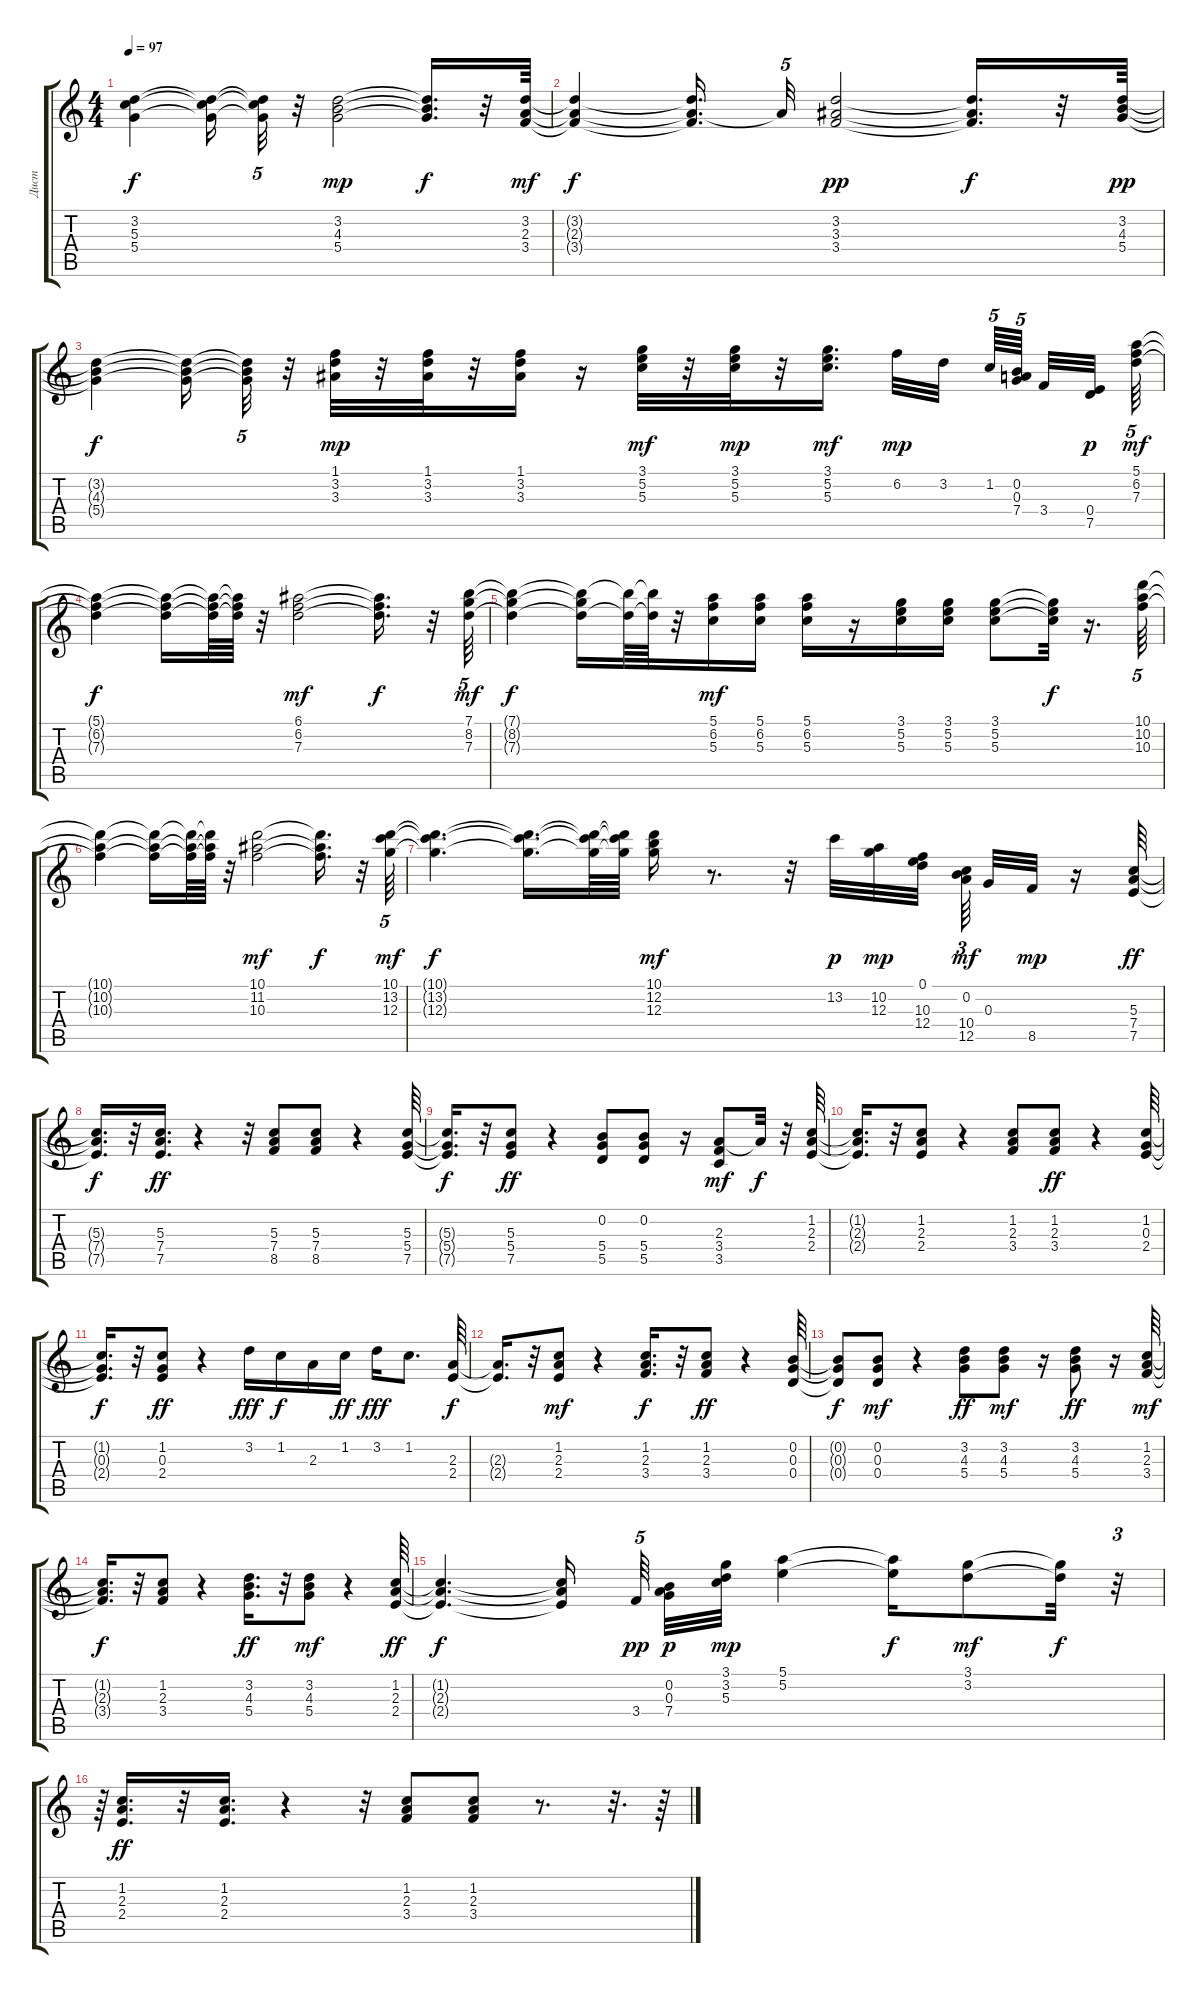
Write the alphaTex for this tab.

\track ("Дист" "Дист") {instrument distortionguitar}
\staff {score tabs}
\tuning (E4 B3 G3 D3 A2 E2) {hide}
\ts (4 4)
\tempo 97
\clef g2
\ks c
(3.2{t} 5.3{t} 5.4{t}).4{dy f} (3.2{t} 5.3{t} 5.4{t}).16 (3.2{t} 5.3{t} 5.4{t}).32{tu (5 4)} r.32 (3.2 4.3 5.4).2{dy mp} (3.2{t} 4.3{t} 5.4{t}).16{d dy f} r.32 (3.2 2.3 3.4).64{dy mf} |
(3.2{t} 2.3{t} 3.4{t}).4{dy f} (3.2{t} 2.3{t} 3.4{t}).16{d} 2.3{t}.32{tu (5 4)} (3.2 3.3 3.4).2{dy pp} (3.2{t} 3.3{t} 3.4{t}).16{d dy f} r.32 (3.2 4.3 5.4).64{dy pp} |
(3.2{t} 4.3{t} 5.4{t}).4{dy f} (3.2{t} 4.3{t} 5.4{t}).16 (3.2{t} 4.3{t} 5.4{t}).32{tu (5 4)} r.32 (1.1 3.2 3.3).32{dy mp} r.32 (1.1 3.2 3.3).32 r.32 (1.1 3.2 3.3).16 r.16 (3.1 5.2 5.3).32{dy mf} r.32 (3.1 5.2 5.3).32{dy mp} r.32 (3.1 5.2 5.3).16{d dy mf} 6.2.32{dy mp} 3.2.32{beam splitsecondary} 1.2.64{tu (5 4)} (0.2 0.3 7.4).64{tu (5 4) beam splitsecondary} 3.4.32 (0.4 7.5).32{dy p beam splitsecondary} (5.1 6.2 7.3).64{tu (5 4) dy mf} |
(5.1{t} 6.2{t} 7.3{t}).4{dy f} (5.1{t} 6.2{t} 7.3{t}).16 (5.1{t} 6.2{t} 7.3{t}).64 (5.1{t} 6.2{t} 7.3{t}).64 r.32 (6.1 6.2 7.3).2{dy mf} (6.1{t} 6.2{t} 7.3{t}).16{d dy f} r.32 (7.1 8.2 7.3).64{tu (5 4) dy mf} |
(7.1{t} 8.2{t} 7.3{t}).4{dy f} (7.1{t} 8.2{t} 7.3{t}).16 (7.1{t} 7.3{t}).64 (7.1{t} 7.3{t}).64 r.32 (5.1 6.2 5.3).16{dy mf} (5.1 6.2 5.3).16 (5.1 6.2 5.3).16 r.16 (3.1 5.2 5.3).16 (3.1 5.2 5.3).16 (3.1 5.2 5.3).8 (3.1{t} 5.2{t} 5.3{t}).32{dy f} r.16{d} (10.1 10.2 10.3).64{tu (5 4)} |
(10.1{t} 10.2{t} 10.3{t}).4 (10.1{t} 10.2{t} 10.3{t}).16 (10.1{t} 10.2{t} 10.3{t}).64 (10.1{t} 10.2{t} 10.3{t}).64 r.32 (10.1 11.2 10.3).2{dy mf} (10.1{t} 11.2{t} 10.3{t}).16{d dy f} r.32 (10.1 13.2 12.3).64{tu (5 4) dy mf} |
(10.1{t} 13.2{t} 12.3{t}).4{d dy f} (10.1{t} 13.2{t} 12.3{t}).16{d} (10.1{t} 13.2{t} 12.3{t}).64 (10.1{t} 13.2{t} 12.3{t}).64 (10.1 12.2 12.3).16{dy mf} r.8{d} r.32 13.2.32{dy p} (10.2 12.3).32{dy mp} (0.1 10.3 12.4).32{beam splitsecondary} (0.2 10.4 12.5).64{tu (3 2) dy mf beam splitsecondary} 0.3.32 8.5.32{dy mp} r.16 (5.3 7.4 7.5).64{dy ff} |
(5.3{t} 7.4{t} 7.5{t}).16{d dy f} r.32 (5.3 7.4 7.5).16{d dy ff} r.4 r.32 (5.3 7.4 8.5).8 (5.3 7.4 8.5).8 r.4 (5.3 5.4 7.5).64 |
(5.3{t} 5.4{t} 7.5{t}).16{d dy f} r.32 (5.3 5.4 7.5).8{dy ff} r.4 (0.2 5.4 5.5).8 (0.2 5.4 5.5).8 r.16 (2.3 3.4 3.5).8{dy mf} 2.3{t}.32{dy f} r.32 (1.2 2.3 2.4).64 |
(1.2{t} 2.3{t} 2.4{t}).16{d} r.32 (1.2 2.3 2.4).8 r.4 (1.2 2.3 3.4).8 (1.2 2.3 3.4).8{dy ff} r.4 (1.2 0.3 2.4).64 |
(1.2{t} 0.3{t} 2.4{t}).16{d dy f} r.32 (1.2 0.3 2.4).8{dy ff} r.4 3.2.16{dy fff} 1.2.16{dy f} 2.3.16 1.2.16{dy ff} 3.2.16{dy fff} 1.2.8{d} (2.3 2.4).64{dy f} |
(2.3{t} 2.4{t}).16{d} r.32 (1.2 2.3 2.4).8{dy mf} r.4 (1.2 2.3 3.4).16{d dy f} r.32 (1.2 2.3 3.4).8{dy ff} r.4 (0.2 0.3 0.4).64 |
(0.2{t} 0.3{t} 0.4{t}).8{dy f} (0.2 0.3 0.4).8{dy mf} r.4 (3.2 4.3 5.4).8{dy ff} (3.2 4.3 5.4).8{dy mf} r.16 (3.2 4.3 5.4).8{dy ff} r.16 (1.2 2.3 3.4).64{dy mf} |
(1.2{t} 2.3{t} 3.4{t}).16{d dy f} r.32 (1.2 2.3 3.4).8 r.4 (3.2 4.3 5.4).16{d dy ff} r.32 (3.2 4.3 5.4).8{dy mf} r.4 (1.2 2.3 2.4).64{dy ff} |
(1.2{t} 2.3{t} 2.4{t}).4{d dy f} (1.2{t} 2.3{t} 2.4{t}).16{beam splitsecondary} 3.4.64{tu (5 4) dy pp beam splitsecondary} (0.2 0.3 7.4).32{dy p} (3.1 3.2 5.3).32{dy mp} (5.1 5.2).4 (5.1{t} 5.2{t}).16{dy f} (3.1 3.2).8{dy mf} (3.1{t} 3.2{t}).32{dy f} r.32{tu (3 2)} |
r.64{tu (3 2)} (1.2 2.3 2.4).16{d dy ff} r.32 (1.2 2.3 2.4).16{d} r.4 r.32 (1.2 2.3 3.4).8 (1.2 2.3 3.4).8 r.8{d} r.32{d} r.64
